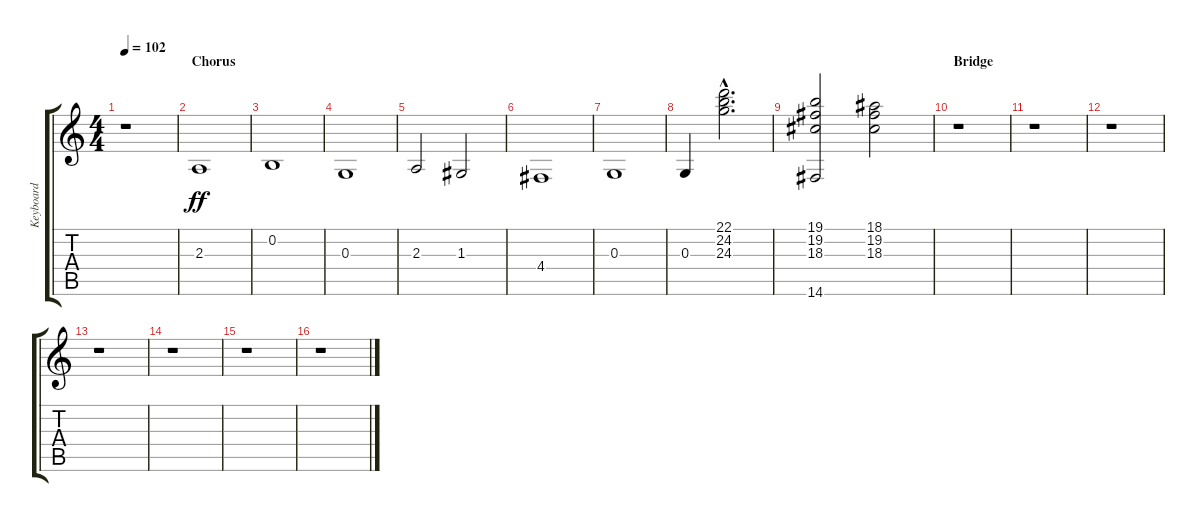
\track ("Keyboard" "Keyboard") {instrument electricpiano1}
\staff {score tabs}
\tuning (E4 B3 G3 D3 A2 E2) {hide}
\ts (4 4)
\tempo 102
\clef g2
\ks c
r.1{dy ff} |
\section ("" "Chorus")
2.3.1 |
0.2.1 |
0.3.1 |
2.3.2 1.3.2 |
4.4.1 |
0.3.1 |
0.3.4 (22.1{hac} 24.2{hac} 24.3{hac}).2{d} |
(19.1 19.2 18.3 14.6).2 (18.1 19.2 18.3).2 |
\section ("" "Bridge")
r.1 |
r.1 |
r.1 |
r.1 |
r.1 |
r.1 |
r.1
